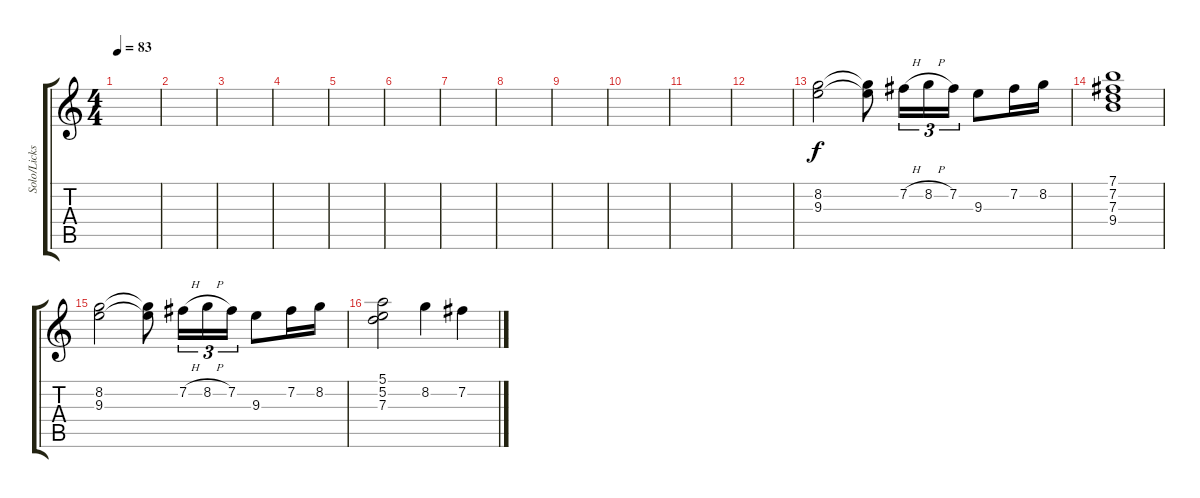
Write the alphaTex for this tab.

\track ("Solo/Licks" "Solo/Licks") {instrument overdrivenguitar}
\staff {score tabs}
\tuning (E4 B3 G3 D3 A2 E2) {hide}
\ts (4 4)
\tempo 83
\clef g2
\ks c
|
|
|
|
|
|
|
|
|
|
|
|
(8.2 9.3).2 (8.2{t} 9.3{t}).8 7.2{h}.16{tu (3 2)} 8.2{h}.16{tu (3 2)} 7.2.16{tu (3 2)} 9.3.8 7.2.16 8.2.16 |
(7.1 7.2 7.3 9.4).1 |
(8.2 9.3).2 (8.2{t} 9.3{t}).8 7.2{h}.16{tu (3 2)} 8.2{h}.16{tu (3 2)} 7.2.16{tu (3 2)} 9.3.8 7.2.16 8.2.16 |
(5.1 5.2 7.3).2 8.2.4 7.2.4
